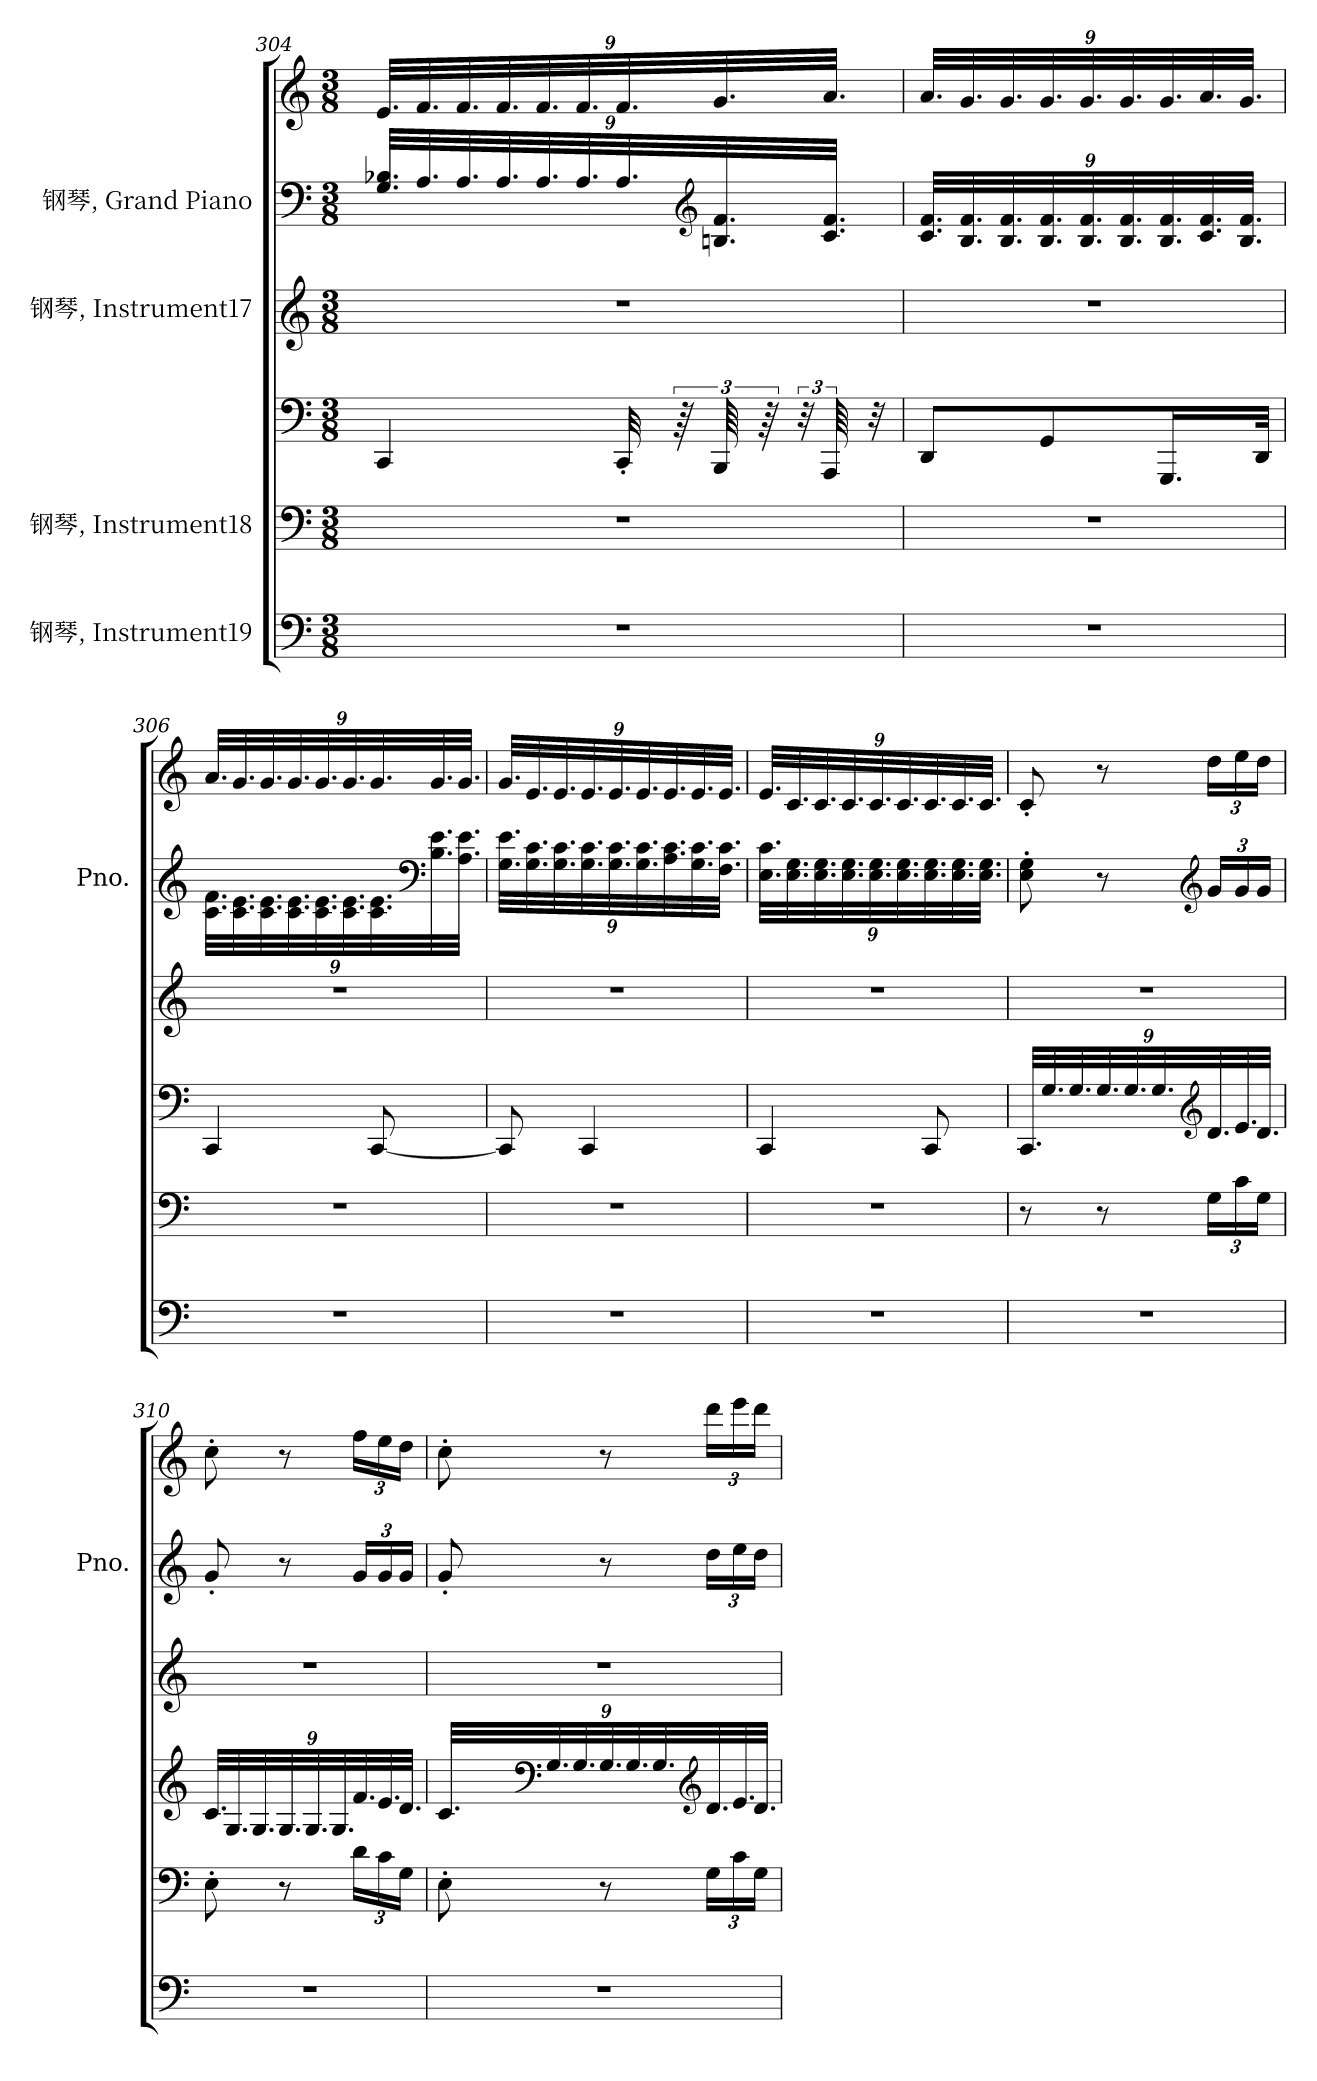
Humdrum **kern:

**kern	**kern	**kern	**kern	**kern	**kern
*part4	*part3	*part3	*part2	*part1	*part1
*staff6	*staff5	*staff4	*staff3	*staff2	*staff1
*I"钢琴, Instrument19	*I"钢琴, Instrument18	*	*I"钢琴, Instrument17	*I"钢琴, Grand Piano	*
*	*	*	*	*I'Pno.	*
!!LO:PB:g=z
*clefF4	*clefF4	*clefF4	*clefG2	*clefF4	*clefG2
*k[]	*k[]	*k[]	*k[]	*k[]	*k[]
*M3/8	*M3/8	*M3/8	*M3/8	*M3/8	*M3/8
*	*	*	*	*Xbrackettup	*Xbrackettup
=304	=304	=304	=304	=304	=304
4.r	4.r	4CC/	4.r	36.G/ 36.B-X/LLL	36.e/LLL
.	.	.	.	36.A/	36.f/
.	.	.	.	36.A/	36.f/
.	.	.	.	36.A/	36.f/
.	.	.	.	36.A/	36.f/
.	.	.	.	36.A/	36.f/
.	.	32CC'/	.	36.A/	36.f/
.	.	96r	.	.	.
*	*	*	*	*clefG2	*
.	.	96BBB/	.	36.Bn/ 36.f/	36.g/
.	.	96r	.	.	.
.	.	48r	.	.	.
.	.	96AAA/	.	36.c/ 36.f/JJJ	36.a/JJJ
.	.	32r	.	.	.
=305	=305	=305	=305	=305	=305
4.r	4.r	8DD/L	4.r	36.c/ 36.f/LLL	36.a/LLL
.	.	.	.	36.B/ 36.f/	36.g/
.	.	.	.	36.B/ 36.f/	36.g/
.	.	8GG/	.	36.B/ 36.f/	36.g/
.	.	.	.	36.B/ 36.f/	36.g/
.	.	.	.	36.B/ 36.f/	36.g/
.	.	16.GGG/L	.	36.B/ 36.f/	36.g/
.	.	.	.	36.c/ 36.f/	36.a/
.	.	.	.	36.B/ 36.f/JJJ	36.g/JJJ
.	.	32DD/JJk	.	.	.
!!LO:LB:g=z
=306	=306	=306	=306	=306	=306
4.r	4.r	4CC/	4.r	36.c\ 36.f\LLL	36.a/LLL
.	.	.	.	36.c\ 36.e\	36.g/
.	.	.	.	36.c\ 36.e\	36.g/
.	.	.	.	36.c\ 36.e\	36.g/
.	.	.	.	36.c\ 36.e\	36.g/
.	.	.	.	36.c\ 36.e\	36.g/
.	.	[8CC/	.	36.c\ 36.e\	36.g/
*	*	*	*	*clefF4	*
.	.	.	.	36.B\ 36.e\	36.g/
.	.	.	.	36.A\ 36.e\JJJ	36.g/JJJ
=307	=307	=307	=307	=307	=307
4.r	4.r	8CC/]	4.r	36.G\ 36.e\LLL	36.g/LLL
.	.	.	.	36.G\ 36.c\	36.e/
.	.	.	.	36.G\ 36.c\	36.e/
.	.	4CC/	.	36.G\ 36.c\	36.e/
.	.	.	.	36.G\ 36.c\	36.e/
.	.	.	.	36.G\ 36.c\	36.e/
.	.	.	.	36.A\ 36.c\	36.e/
.	.	.	.	36.G\ 36.c\	36.e/
.	.	.	.	36.F\ 36.c\JJJ	36.e/JJJ
!!LO:PB:g=z
=308	=308	=308	=308	=308	=308
4.r	4.r	4CC/	4.r	36.E\ 36.c\LLL	36.e/LLL
.	.	.	.	36.E\ 36.G\	36.c/
.	.	.	.	36.E\ 36.G\	36.c/
.	.	.	.	36.E\ 36.G\	36.c/
.	.	.	.	36.E\ 36.G\	36.c/
.	.	.	.	36.E\ 36.G\	36.c/
.	.	8CC/	.	36.E\ 36.G\	36.c/
.	.	.	.	36.E\ 36.G\	36.c/
.	.	.	.	36.E\ 36.G\JJJ	36.c/JJJ
=309	=309	=309	=309	=309	=309
*	*	*Xbrackettup	*	*	*
4.r	8r	36.CC/LLL	4.r	8E\' 8G\'	8c'/
.	.	36.G/	.	.	.
.	.	36.G/	.	.	.
.	8r	36.G/	.	8r	8r
.	.	36.G/	.	.	.
.	.	36.G/	.	.	.
*	*	*clefG2	*	*clefG2	*
*	*Xbrackettup	*	*	*	*
.	24G\LL	36.d/	.	24g/LL	24dd\LL
.	24c\	36.e/	.	24g/	24ee\
.	24G\JJ	36.d/JJJ	.	24g/JJ	24dd\JJ
!!LO:LB:g=z
=310	=310	=310	=310	=310	=310
4.r	8E'\	36.c/LLL	4.r	8g'/	8cc'\
.	.	36.G/	.	.	.
.	.	36.G/	.	.	.
.	8r	36.G/	.	8r	8r
.	.	36.G/	.	.	.
.	.	36.G/	.	.	.
.	24d\LL	36.f/	.	24g/LL	24ff\LL
.	24c\	36.e/	.	24g/	24ee\
.	24G\JJ	36.d/JJJ	.	24g/JJ	24dd\JJ
=311	=311	=311	=311	=311	=311
4.r	8E'\	36.c/LLL	4.r	8g'/	8cc'\
*	*	*clefF4	*	*	*
.	.	36.G/	.	.	.
.	.	36.G/	.	.	.
.	8r	36.G/	.	8r	8r
.	.	36.G/	.	.	.
.	.	36.G/	.	.	.
*	*	*clefG2	*	*	*
.	24G\LL	36.d/	.	24dd\LL	24ddd\LL
.	24c\	36.e/	.	24ee\	24eee\
.	24G\JJ	36.d/JJJ	.	24dd\JJ	24ddd\JJ
=	=	=	=	=	=
*-	*-	*-	*-	*-	*-
